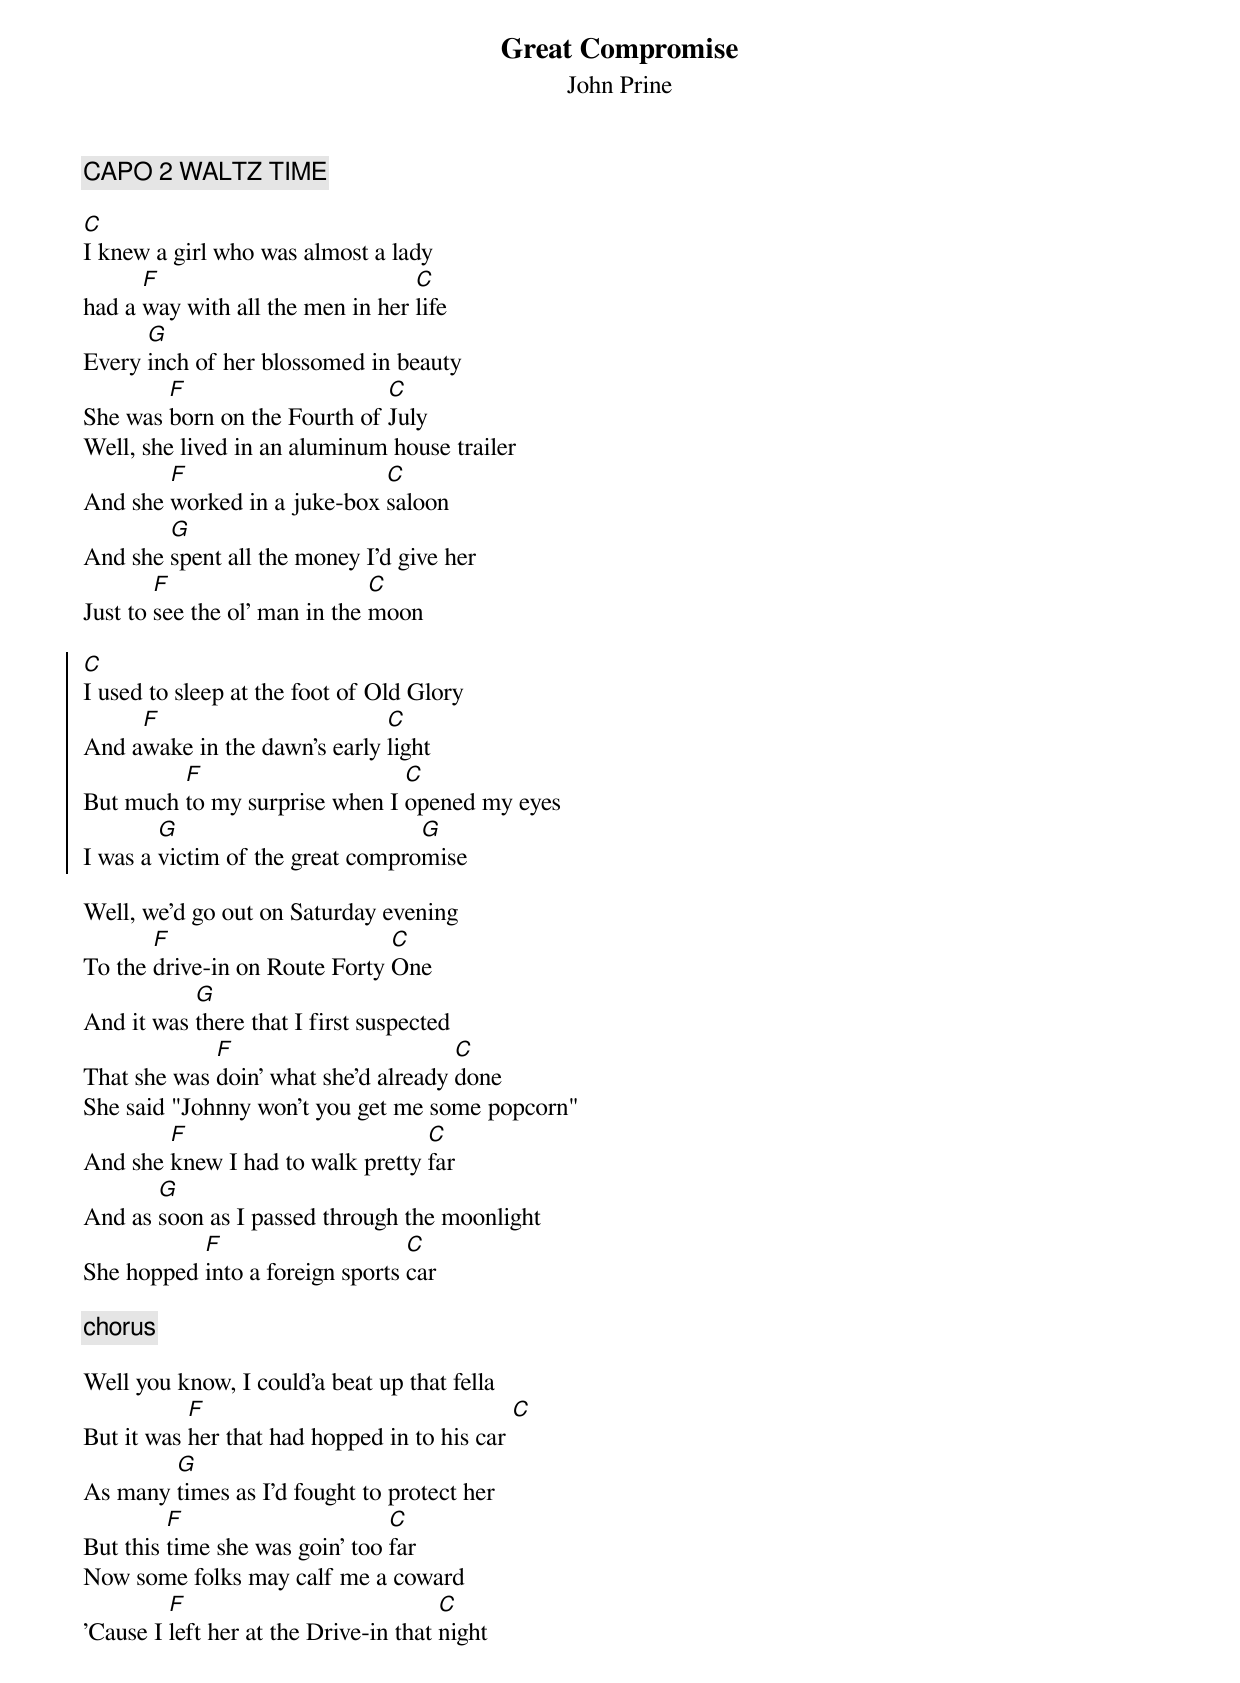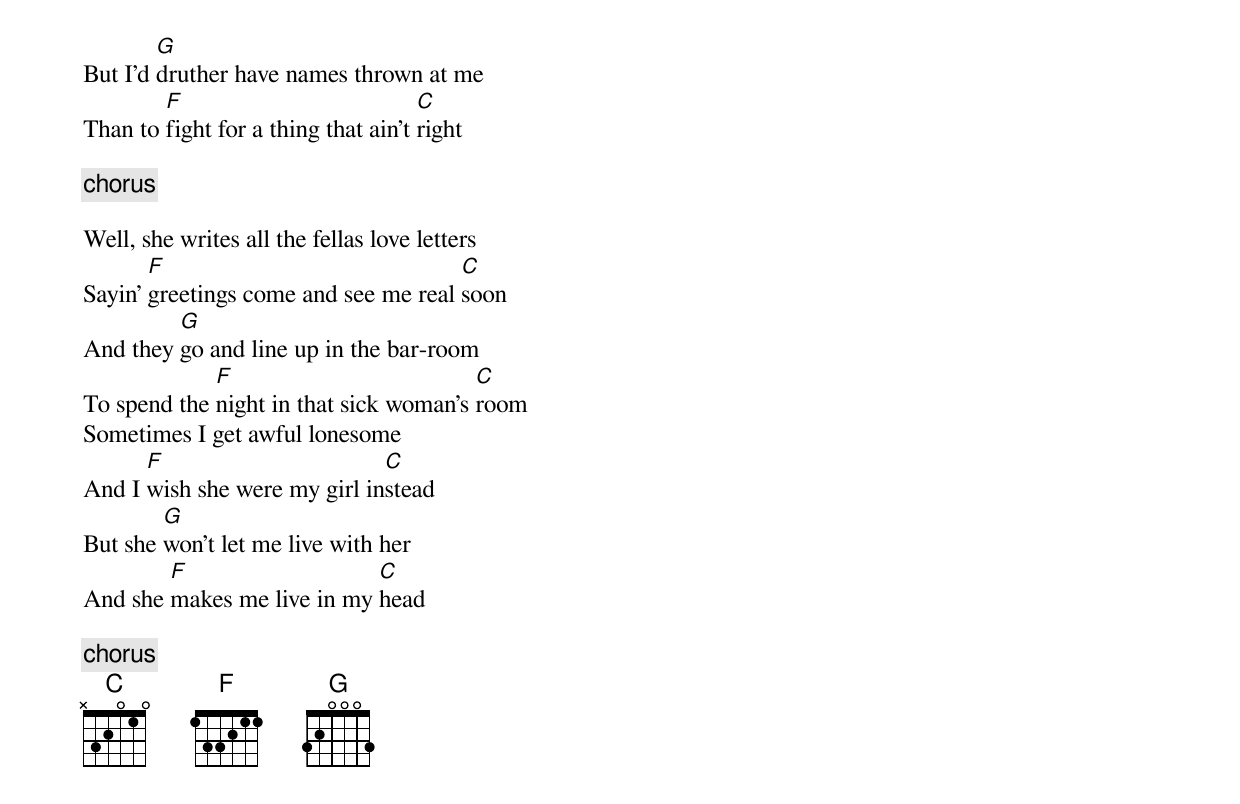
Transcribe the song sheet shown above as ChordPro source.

{title: Great Compromise}
{subtitle: John Prine}
{c: CAPO 2 WALTZ TIME}

[C]I knew a girl who was almost a lady
had a [F]way with all the men in her [C]life
Every [G]inch of her blossomed in beauty
She was [F]born on the Fourth of [C]July
Well, she lived in an aluminum house trailer
And she [F]worked in a juke-box [C]saloon
And she [G]spent all the money I'd give her
Just to [F]see the ol' man in the [C]moon

{soc}
[C]I used to sleep at the foot of Old Glory
And a[F]wake in the dawn's early [C]light
But much [F]to my surprise when I [C]opened my eyes
I was a [G]victim of the great compro[G]mise
{eoc}

Well, we'd go out on Saturday evening
To the [F]drive-in on Route Forty [C]One
And it was [G]there that I first suspected
That she was [F]doin' what she'd already [C]done
She said "Johnny won’t you get me some popcorn"
And she [F]knew I had to walk pretty [C]far
And as [G]soon as I passed through the moonlight
She hopped [F]into a foreign sports [C]car

{c: chorus}

Well you know, I could'a beat up that fella
But it was [F]her that had hopped in to his car [C]
As many [G]times as I'd fought to protect her
But this [F]time she was goin' too [C]far
Now some folks may calf me a coward
'Cause I [F]left her at the Drive-in that [C]night
But I'd [G]druther have names thrown at me
Than to [F]fight for a thing that ain't [C]right

{c: chorus}

Well, she writes all the fellas love letters
Sayin' [F]greetings come and see me real [C]soon
And they [G]go and line up in the bar-room
To spend the [F]night in that sick woman's [C]room
Sometimes I get awful lonesome
And I [F]wish she were my girl in[C]stead
But she [G]won't let me live with her
And she [F]makes me live in my [C]head

{c: chorus}
